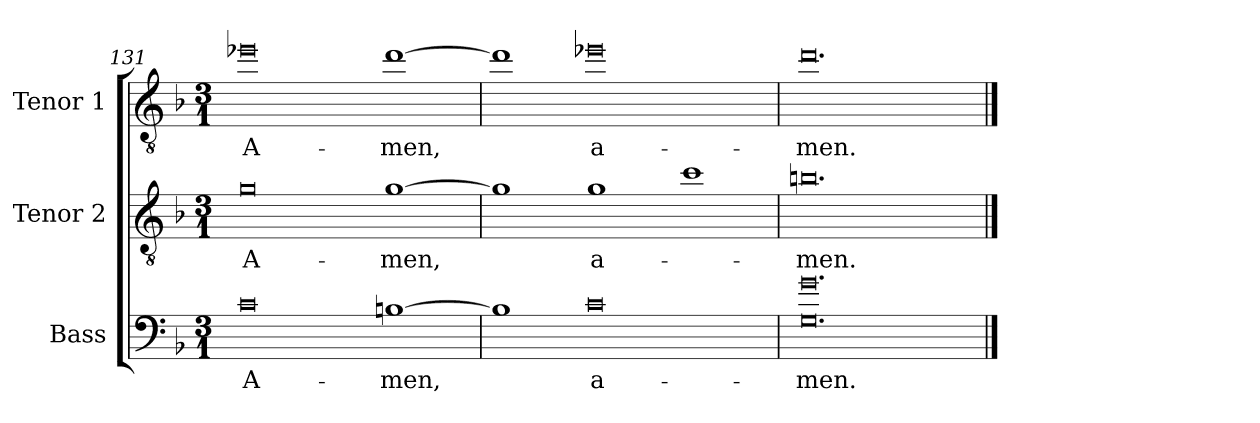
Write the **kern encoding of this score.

**kern	**text	**kern	**text	**kern	**text
*part3	*part3	*part2	*part2	*part1	*part1
*staff3	*staff3	*staff2	*staff2	*staff1	*staff1
*I"Bass	*	*I"Tenor 2	*	*I"Tenor 1	*
*I'B	*	*I'T 2	*	*I'T 1	*
*clefF4	*	*clefGv2	*	*clefGv2	*
*ITrd7c12	*	*ITrd7c12	*	*ITrd7c12	*
*k[b-]	*	*k[b-]	*	*k[b-]	*
*F:	*	*F:	*	*F:	*
*M3/1	*	*M3/1	*	*M3/1	*
=131	=131	=131	=131	=131	=131
!	!LO:LY:b	!	!LO:LY:b	!	!LO:LY:b
0C	A-	0G	A-	0e-X	A-
!	!LO:LY:b	!	!LO:LY:b	!	!LO:LY:b
[1BBn	-men,	[1G	-men,	[1d	-men,
=132	=132	=132	=132	=132	=132
1BB]	.	1G]	.	1d]	.
!	!LO:LY:b	!	!LO:LY:b	!	!LO:LY:b
0C	a-	1G	a-	0e-X	a-
.	.	1c	.	.	.
=133	=133	=133	=133	=133	=133
!	!LO:LY:b	!	!LO:LY:b	!	!LO:LY:b
0.GG 0.G	-men.	0.Bn	-men.	0.d	-men.
==	==	==	==	==	==
*-	*-	*-	*-	*-	*-
